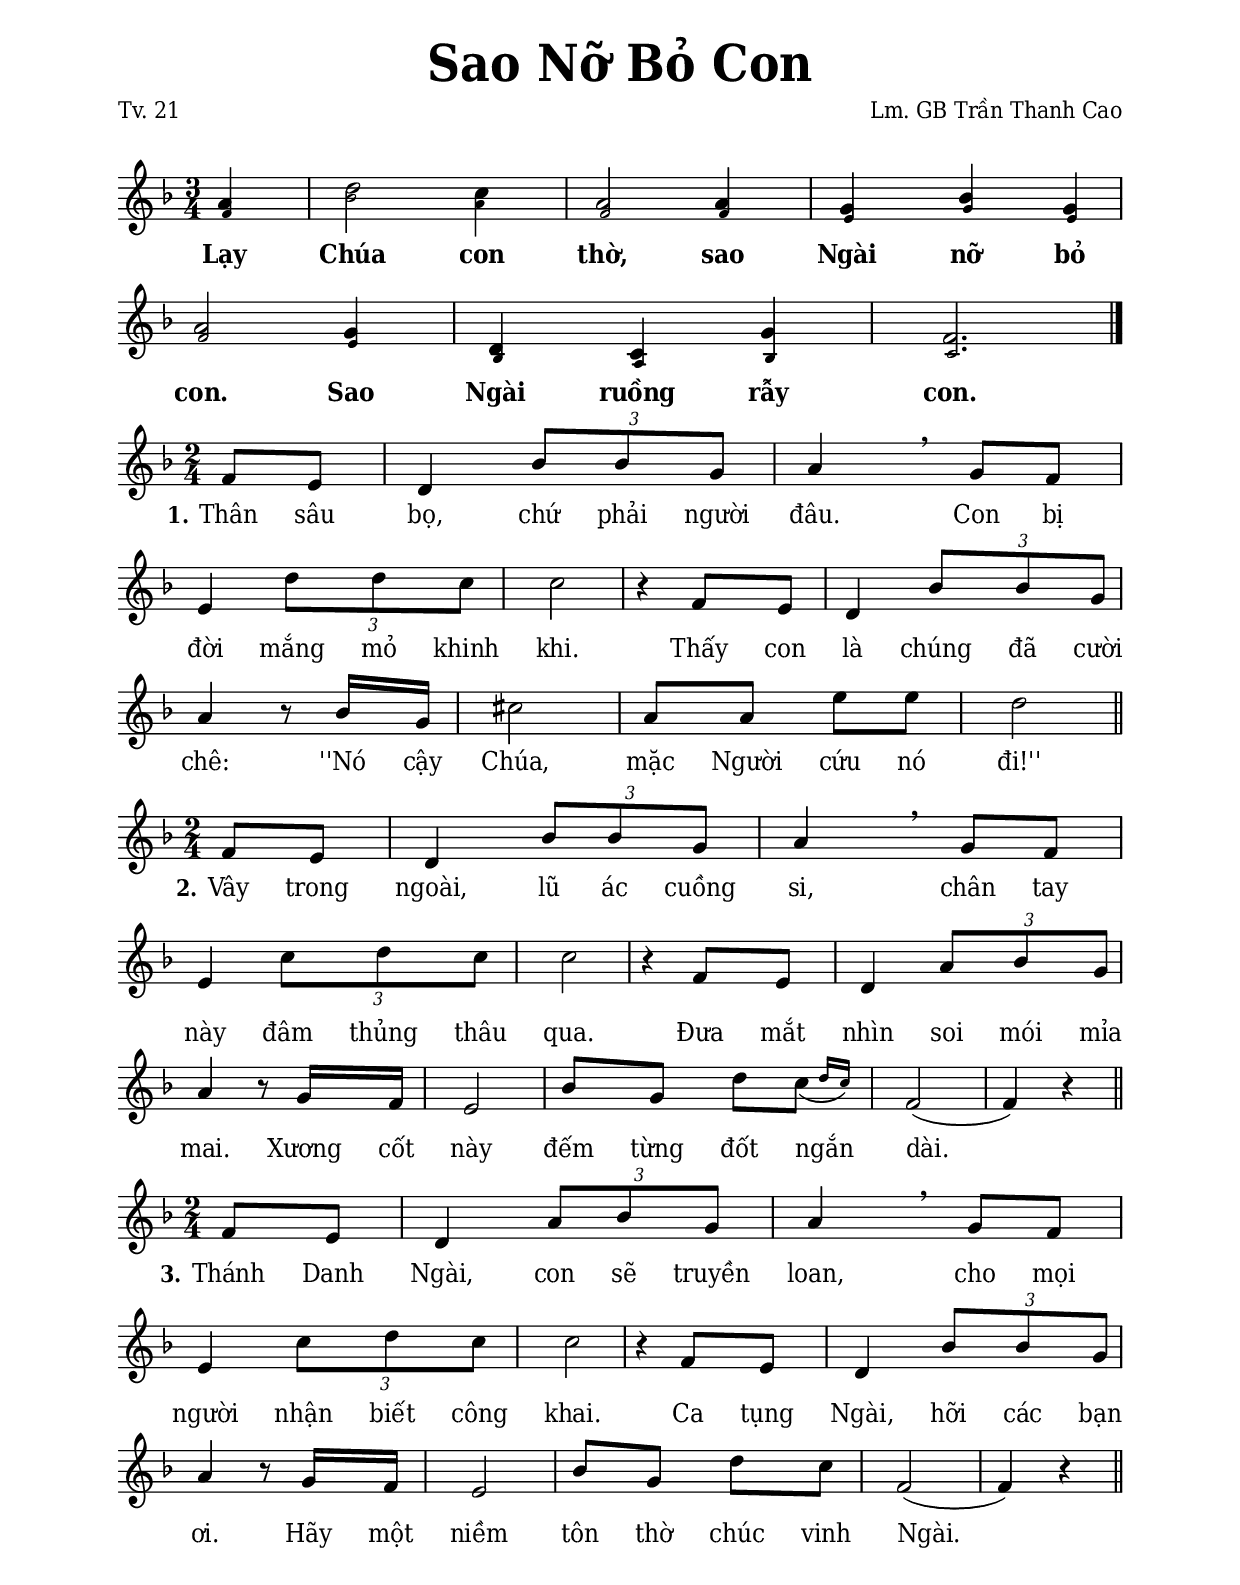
% Cài đặt chung
\version "2.22.1"
\include "english.ly"

\header {
  title = \markup { \fontsize #3 "Sao Nỡ Bỏ Con" }
  poet = "Tv. 21"
  composer = "Lm. GB Trần Thanh Cao"
  arranger = " "
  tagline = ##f
}

% Nhạc điệp khúc
nhacDiepKhucSop= \relative c'' {
  \partial 4 a4 |
  d2 c4 |
  a2 a4 |
  g bf g |
  a2 g4 |
  d c g' |
  f2. \bar "|."
}

nhacDiepKhucBas = \relative c' {
  \partial 4 f4 |
  bf2 a4 |
  f2 f4 |
  e g e |
  f2 e4 |
  bf a bf |
  c2.
}

% Nhạc phiên khúc
nhacPhienKhucMot = \relative c' {
  \partial 4 f8 e |
  d4 \tuplet 3/2 { bf'8 bf g } |
  a4 \breathe g8 f |
  e4 \tuplet 3/2 { d'8 d c } |
  c2 |
  r4 f,8 e |
  d4 \tuplet 3/2 { bf'8 bf g } |
  a4 r8 bf16 g |
  cs2 |
  a8 a e' e |
  d2 \bar "||"
}

nhacPhienKhucHai = \relative c' {
  \partial 4 f8 e |
  d4 \tuplet 3/2 { bf'8 bf g } |
  a4 \breathe g8 f |
  e4 \tuplet 3/2 { c'8 d c } |
  c2 |
  r4 f,8 e |
  d4 \tuplet 3/2 { a'8 bf g } |
  a4 r8 g16 f |
  e2 |
  bf'8 g d' \afterGrace c _({d16 c)} |
  f,2 ( |
  f4) r \bar "||"
}

nhacPhienKhucBa = \relative c' {
  \partial 4 f8 e |
  d4 \tuplet 3/2 { a'8 bf g } |
  a4 \breathe g8 f |
  e4 \tuplet 3/2 { c'8 d c } |
  c2 |
  r4 f,8 e |
  d4 \tuplet 3/2 { bf'8 bf g } |
  a4 r8 g16 f |
  e2 |
  bf'8 g d' c |
  f,2 ( |
  f4) r \bar "||"
}

% Lời điệp khúc
loiDiepKhuc = \lyricmode {
  Lạy Chúa con thờ, sao Ngài nỡ bỏ con.
  Sao Ngài ruồng rẫy con.
}

% Lời phiên khúc
loiPhienKhucMot = \lyricmode {
  \set stanza = #"1."
  Thân sâu bọ, chứ phải người đâu.
  Con bị đời mắng mỏ khinh khi.
  Thấy con là chúng đã cười chê:
  ''Nó cậy Chúa, mặc Người cứu nó đi!''
}

loiPhienKhucHai = \lyricmode {
  \set stanza = #"2."
  Vây trong ngoài, lũ ác cuồng si,
  chân tay này đâm thủng thâu qua.
  Đưa mắt nhìn soi mói mỉa mai.
  Xương cốt này đếm từng đốt ngắn dài.
}

loiPhienKhucBa = \lyricmode {
  \set stanza = #"3."
  Thánh Danh Ngài, con sẽ truyền loan,
  cho mọi người nhận biết công khai.
  Ca tụng Ngài, hỡi các bạn ơi.
  Hãy một niềm tôn thờ chúc vinh Ngài.
}


% Dàn trang
\paper {
  #(set-paper-size "a4")
  top-margin = 15\mm
  bottom-margin = 10\mm
  left-margin = 20\mm
  right-margin = 20\mm
  indent = #0
  #(define fonts
    (make-pango-font-tree
      "Deja Vu Serif Condensed"
      "Deja Vu Serif Condensed"
      "Deja Vu Serif Condensed"
      (/ 20 20)))
  page-count = #1
  system-system-spacing = #'((basic-distance . 12)
                             (minimum-distance . 12)
                             (padding . 1))
  score-system-spacing = #'((basic-distance . 12)
                             (minimum-distance . 12)
                             (padding . 1))
}

% Thiết lập tông và nhịp
TongNhip = { \key f \major \time 2/4 }

% Đổi kích thước nốt cho bè phụ
notBePhu =
#(define-music-function (font-size music) (number? ly:music?)
   (for-some-music
     (lambda (m)
       (if (music-is-of-type? m 'rhythmic-event)
           (begin
             (set! (ly:music-property m 'tweaks)
                   (cons `(font-size . ,font-size)
                         (ly:music-property m 'tweaks)))
             #t)
           #f))
     music)
   music)

\score {
  \new ChoirStaff <<
    \new Staff = diepKhuc \with {
        \consists "Merge_rests_engraver"
        %\magnifyStaff #(magstep +1)
        printPartCombineTexts = ##f
      }
      <<
      \new Voice \key f \major \time 3/4 \partCombine 
        \nhacDiepKhucSop
        \notBePhu -3 { \nhacDiepKhucBas }
      \new NullVoice = nhacThamChieu \nhacDiepKhucSop
      \new Lyrics \with {
          \override VerticalAxisGroup.
            nonstaff-relatedstaff-spacing.padding = #1
          \override VerticalAxisGroup.
            nonstaff-unrelatedstaff-spacing.padding = #1
        }
        \lyricsto nhacThamChieu \loiDiepKhuc
      >>
  >>
  \layout {
    \override Lyrics.LyricText.font-series = #'bold
    %\override Lyrics.LyricText.font-size = #+2
    \override Lyrics.LyricSpace.minimum-distance = #7
    \override Score.BarNumber.break-visibility = ##(#f #f #f)
    \override Score.SpacingSpanner.uniform-stretching = ##t
  }
}

\score {
  \new ChoirStaff <<
    \new Staff = phienKhuc \with {
        %\magnifyStaff #(magstep +1)
      }
      <<
      \new Voice = beSop {
        \key f \major \time 2/4 \nhacPhienKhucMot
      }
    >>
    \new Lyrics \with {
          \override VerticalAxisGroup.
            nonstaff-relatedstaff-spacing.padding = #1.2
          \override VerticalAxisGroup.
            nonstaff-unrelatedstaff-spacing.padding = #1
        }
        \lyricsto beSop \loiPhienKhucMot
  >>
  \layout {
    %\override Staff.TimeSignature.transparent = ##t
    %\override Lyrics.LyricText.font-size = #+2
    \override Lyrics.LyricSpace.minimum-distance = #3.5
    \override Score.BarNumber.break-visibility = ##(#f #f #f)
    \override Score.SpacingSpanner.uniform-stretching = ##t
  }
}

\score {
  \new ChoirStaff <<
    \new Staff = phienKhuc \with {
        %\magnifyStaff #(magstep +1)
      }
      <<
      \new Voice = beSop {
        \key f \major \time 2/4 \nhacPhienKhucHai
      }
    >>
    \new Lyrics \with {
          \override VerticalAxisGroup.
            nonstaff-relatedstaff-spacing.padding = #1.3
          \override VerticalAxisGroup.
            nonstaff-unrelatedstaff-spacing.padding = #1
        }
        \lyricsto beSop \loiPhienKhucHai
  >>
  \layout {
    %\override Staff.TimeSignature.transparent = ##t
    %\override Lyrics.LyricText.font-size = #+2
    \override Lyrics.LyricSpace.minimum-distance = #3.5
    \override Score.BarNumber.break-visibility = ##(#f #f #f)
    \override Score.SpacingSpanner.uniform-stretching = ##t
  }
}

\score {
  \new ChoirStaff <<
    \new Staff = phienKhuc \with {
        %\magnifyStaff #(magstep +1)
      }
      <<
      \new Voice = beSop {
        \key f \major \time 2/4 \nhacPhienKhucBa
      }
    >>
    \new Lyrics \with {
          \override VerticalAxisGroup.
            nonstaff-relatedstaff-spacing.padding = #1.2
          \override VerticalAxisGroup.
            nonstaff-unrelatedstaff-spacing.padding = #1
        }
        \lyricsto beSop \loiPhienKhucBa
  >>
  \layout {
    %\override Staff.TimeSignature.transparent = ##t
    %\override Lyrics.LyricText.font-size = #+2
    \override Lyrics.LyricSpace.minimum-distance = #3.5
    \override Score.BarNumber.break-visibility = ##(#f #f #f)
    \override Score.SpacingSpanner.uniform-stretching = ##t
  }
}
